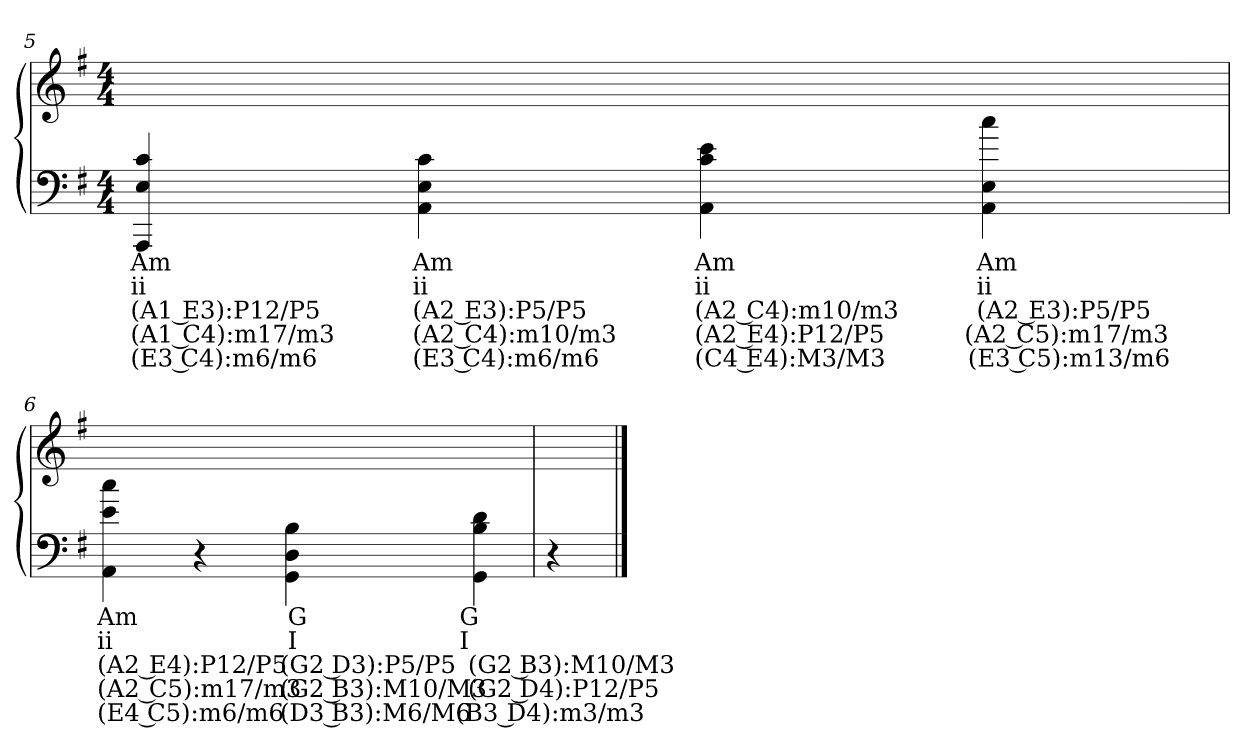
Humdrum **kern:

**kern	**text	**text	**text	**text	**text	**kern
*part2	*part2	*part2	*part2	*part2	*part2	*part1
*staff2	*staff2	*staff2	*staff2	*staff2	*staff2	*staff1
*clefF4	*	*	*	*	*	*clefG2
*k[f#]	*	*	*	*	*	*k[f#]
*G:	*	*	*	*	*	*G:
*M4/4	*	*	*	*	*	*M4/4
=5	=5	=5	=5	=5	=5	=5
4AAA 4E 4c	Am	ii	(A1 E3):P12/P5	(A1 C4):m17/m3	(E3 C4):m6/m6	1ryy
4AA 4E 4c	Am	ii	(A2 E3):P5/P5	(A2 C4):m10/m3	(E3 C4):m6/m6	.
4AA 4c 4e	Am	ii	(A2 C4):m10/m3	(A2 E4):P12/P5	(C4 E4):M3/M3	.
4AA 4E 4cc	Am	ii	(A2 E3):P5/P5	(A2 C5):m17/m3	(E3 C5):m13/m6	.
=6	=6	=6	=6	=6	=6	=6
4AA 4e 4cc	Am	ii	(A2 E4):P12/P5	(A2 C5):m17/m3	(E4 C5):m6/m6	1ryy
4r	.	.	.	.	.	.
4GG 4D 4B	G	I	(G2 D3):P5/P5	(G2 B3):M10/M3	(D3 B3):M6/M6	.
4GG 4B 4d	G	I	(G2 B3):M10/M3	(G2 D4):P12/P5	(B3 D4):m3/m3	.
=7	=7	=7	=7	=7	=7	=7
4r	.	.	.	.	.	4ryy
==	==	==	==	==	==	==
*-	*-	*-	*-	*-	*-	*-
